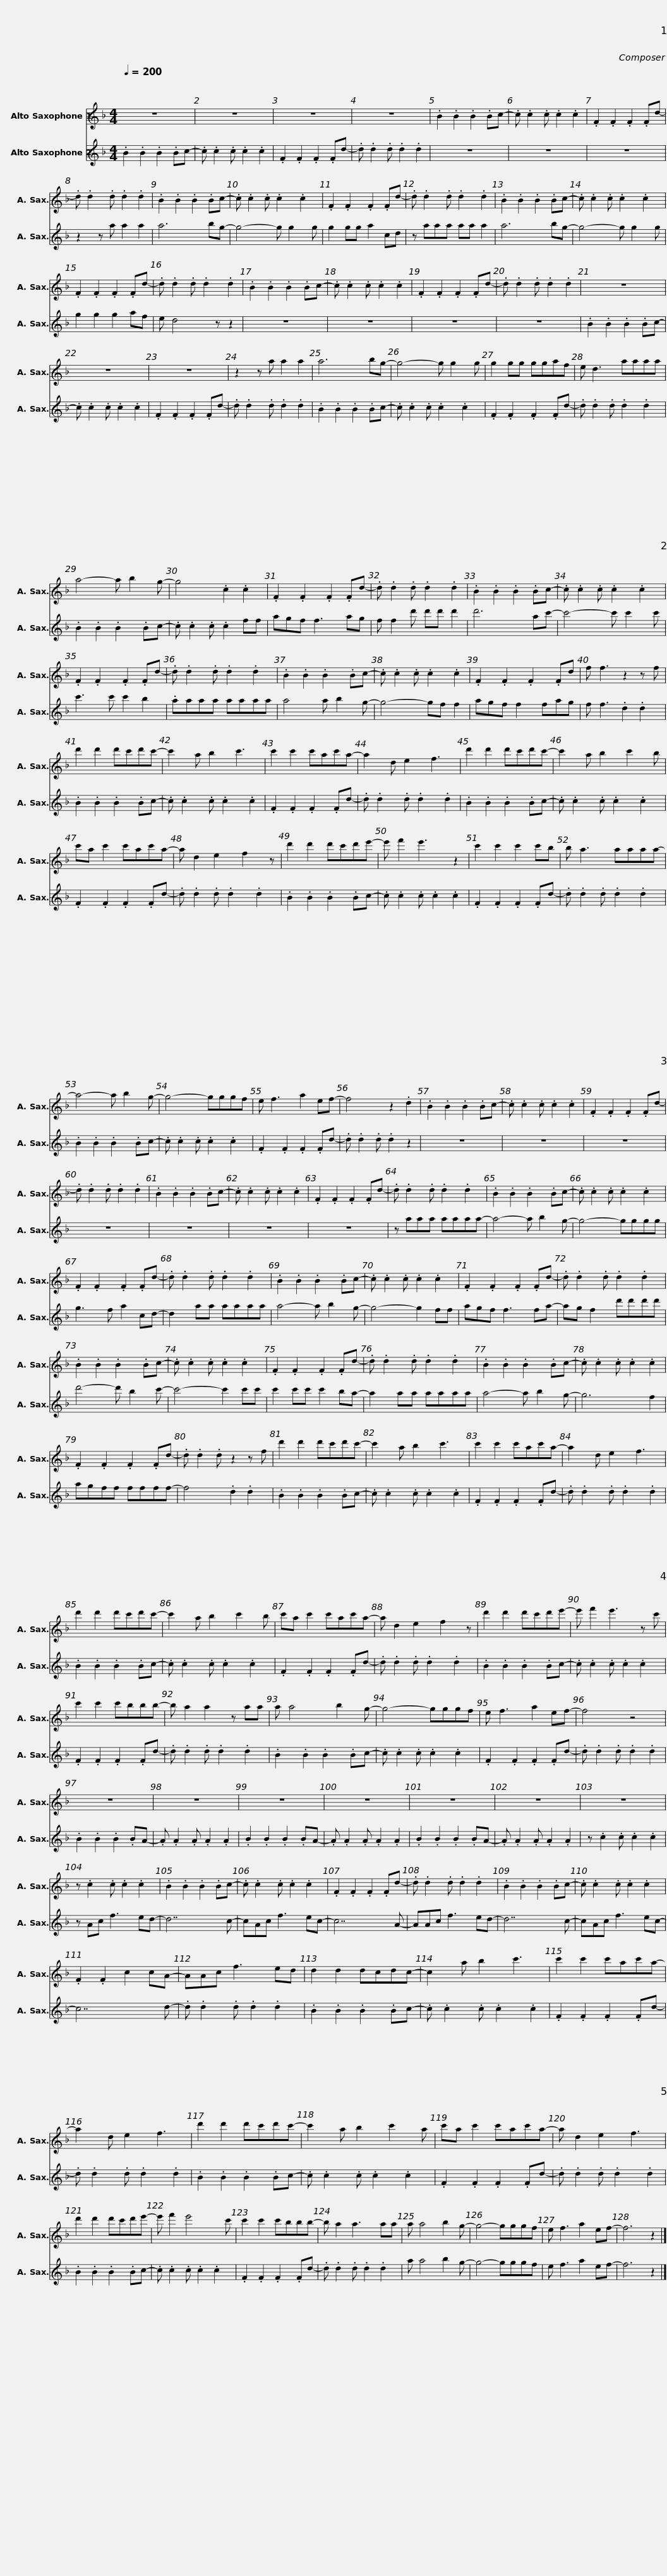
X:1
%%score 1 2
L:1/8
Q:1/4=200
M:4/4
I:linebreak $
K:none
V:1 treble transpose=-9
V:2 treble transpose=-9
V:1
[K:F] z8 | z8 | z8 | z8 |$ .B2 .B2 .B2 .Bc- | %5
 .c .c2 .c .c2 .c2 | .F2 .F2 .F2 .Fd- | .d .d2 .d .d2 .d2 |$ .B2 .B2 .B2 .Bc- | .c .c2 .c .c2 .c2 | %10
 .F2 .F2 .F2 .Fd- | .d .d2 .d .d2 .d2 |$ .B2 .B2 .B2 .Bc- | .c .c2 .c .c2 .c2 | .F2 .F2 .F2 .Fd- | %15
 .d .d2 .d .d2 .d2 |$ .B2 .B2 .B2 .Bc- | .c .c2 .c .c2 .c2 | .F2 .F2 .F2 .Fd- | .d .d2 .d .d2 .d2 |$ %20
 z8 | z8 | z8 | z2 z a a2 a2 |$ a6 bg- | %25
 g4- g g2 g | g2 gg ggaf | e d3 aaaa |$ a4- a b2 g- | g4 .c2 .c2 | %30
 .F2 .F2 .F2 .Fd- | .d .d2 .d .d2 .d2 | .B2 .B2 .B2 .Bc- | .c .c2 .c .c2 .c2 |$ .F2 .F2 .F2 .Fd- | %35
 .d .d2 .d .d2 .d2 | .B2 .B2 .B2 .Bc- | .c .c2 .c .c2 .c2 | .F2 .F2 .F2 .Fd |$ f f3 z2 z f | %40
 d'2 d'2 d'c'd'c'- | c'2 a b2 c'3 | c'2 c'2 c'ac'a- | a2 d e2 f3 |$ d'2 d'2 d'c'd'c'- | %45
 c'2 a b2 c'2 b | c'a c'2 c'ac'a- | a d2 e2 f2 z | d'2 d'2 d'c'd'e'- |$ e' f'2 e'3 z2 | %50
 c'2 c'2 c'2 c'b | b a3 aaaa- | a4- a b2 g- | g4- gggf | e f3 a2 ef- |$ %55
 f4 z2 .d2 | .B2 .B2 .B2 .Bc- | .c .c2 .c .c2 .c2 | .F2 .F2 .F2 .Fd- | .d .d2 .d .d2 .d2 | %60
 .B2 .B2 .B2 .Bc- | .c .c2 .c .c2 .c2 | .F2 .F2 .F2 .Fd- |$ .d .d2 .d .d2 .d2 | .B2 .B2 .B2 .Bc- | %65
 .c .c2 .c .c2 .c2 | .F2 .F2 .F2 .Fd- | .d .d2 .d .d2 .d2 |$ .B2 .B2 .B2 .Bc- | .c .c2 .c .c2 .c2 | %70
 .F2 .F2 .F2 .Fd- | .d .d2 .d .d2 .d2 | .B2 .B2 .B2 .Bc- | .c .c2 .c .c2 .c2 |$ .F2 .F2 .F2 .Fd- | %75
 .d .d2 .d .d2 .d2 | .B2 .B2 .B2 .Bc- | .c .c2 .c .c2 .c2 | .F2 .F2 .F2 .Fd- |$ .d .d2 .d z2 z f | %80
 d'2 d'2 d'c'd'c'- | c'2 a b2 c'3 | c'2 c'2 c'ac'a- | a2 d e2 f3 |$ d'2 d'2 d'c'd'c'- | %85
 c'2 a b2 c'2 b | c'a c'2 c'ac'a- | a d2 e2 f2 z | d'2 d'2 d'c'd'e'- |$ e' f'2 e'3 z c' | %90
 c'2 c'2 c'bbb- | b a2 a2 z aa | a a4 b2 g- | g4- gggf |$ e f3 a2 ef- | %95
 f4 z4 | z8 | z8 | z8 | z8 | %100
 z8 |$ z8 | z8 | z .c2 .c .c2 .c2 | .B2 .B2 .B2 .Bc- | %105
 .c .c2 .c .c2 .c2 | .F2 .F2 .F2 .Fd- | .d .d2 .d .d2 .d2 |$ .B2 .B2 .B2 .Bc- | .c .c2 .c .c2 .c2 | %110
 .F2 .F2 c2 cA- | AAc f3 ed | d2 d2 dcdc- | c2 a b2 c'3 |$ c'2 c'2 c'ac'a- | %115
 a2 d e2 f3 | d'2 d'2 d'c'd'c'- | c'2 a b2 c'2 a | c'a c'2 c'ac'a- |$ a d2 e2 f3 | %120
 d'2 d'2 d'c'd'e'- | e' f'2 e'4 c' | c'2 c'2 c'bbb- | b a2 a3 aa | a a4 b2 g- |$ %125
 g4- gggf | e f3 a2 ef- | f6 z2 |] %128
V:2
[K:F] .B2 .B2 .B2 .Bc- | .c .c2 .c .c2 .c2 | .F2 .F2 .F2 .Fd- | .d .d2 .d .d2 .d2 |$ z8 | %5
 z8 | z8 | z2 z a a2 a2 |$ a6 bg- | g4- g g2 g | %10
 g2 gg a2 cd | z aaa aa a2 |$ a6 bg- | g4- g g2 g | g2 g2 g2 af | %15
 e d4 z z2 |$ z8 | z8 | z8 | z8 |$ %20
 .B2 .B2 .B2 .Bc- | .c .c2 .c .c2 .c2 | .F2 .F2 .F2 .Fd- | .d .d2 .d .d2 .d2 |$ .B2 .B2 .B2 .Bc- | %25
 .c .c2 .c .c2 .c2 | .F2 .F2 .F2 .Fd- | .d .d2 .d .d2 .d2 |$ .B2 .B2 .B2 .Bc- | .c .c2 .c .c2 ff | %30
 agf f3 ag | f f2 d' d'd' d'2 | d'6 ac'- | c'4- c' c'2 c' |$ c'3 c' c'2 b2 | %35
 .aaaa aaaa | a4 a b2 g- | g4- gf f2 | agf f2 fag |$ f f3 .d2 .d2 | %40
 .B2 .B2 .B2 .Bc- | .c .c2 .c .c2 .c2 | .F2 .F2 .F2 .Fd- | .d .d2 .d .d2 .d2 |$ .B2 .B2 .B2 .Bc- | %45
 .c .c2 .c .c2 .c2 | .F2 .F2 .F2 .Fd- | .d .d2 .d .d2 .d2 | .B2 .B2 .B2 .Bc- |$ .c .c2 .c .c2 .c2 | %50
 .F2 .F2 .F2 .Fd- | .d .d2 .d .d2 .d2 | .B2 .B2 .B2 .Bc- | .c .c2 .c .c2 .c2 | .F2 .F2 .F2 .Fd- |$ %55
 .d .d2 .d .d2 z2 | z8 | z8 | z8 | z8 | %60
 z8 | z8 | z8 |$ z aaa aaaa- | a4- a b2 g- | %65
 g4- gggg | g3 f a2 cd- | d2 aa aaaa |$ a4- a b2 g- | g4- g2 ff | %70
 agf f3 fa- | ag f2 d'd'd'd' | d'4- d' b2 c'- | c'4- c'2 c'c' |$ c'2 c'c' c'2 ba- | %75
 a2 aa aaaa | a4- a b2 g- | g6 f2 | agff ffff- |$ f4 .d2 .d2 | %80
 .B2 .B2 .B2 .Bc- | .c .c2 .c .c2 .c2 | .F2 .F2 .F2 .Fd- | .d .d2 .d .d2 .d2 |$ .B2 .B2 .B2 .Bc- | %85
 .c .c2 .c .c2 .c2 | .F2 .F2 .F2 .Fd- | .d .d2 .d .d2 .d2 | .B2 .B2 .B2 .Bc- |$ .c .c2 .c .c2 .c2 | %90
 .F2 .F2 .F2 .Fd- | .d .d2 .d .d2 .d2 | .B2 .B2 .B2 .Bc- | .c .c2 .c .c2 .c2 |$ .F2 .F2 .F2 .Fd- | %95
 .d .d2 .d .d2 .d2 | .B2 .B2 .B2 .BA- | .A .A2 .A .A2 .A2 | .B2 .B2 .B2 .BA- | .A .A2 .A .A2 .A2 | %100
 .B2 .B2 .B2 .BA- |$ .A .A2 .A .A2 .A2 | z .c2 .c .c2 .c2 | z Ac f3 ed- | d7 c- | %105
 cAc f3 ec- | c7 A- | AAc f3 ed- |$ d7 c- | cAc f3 ec- | %110
 c7 d- | .d .d2 .d .d2 .d2 | .B2 .B2 .B2 .Bc- | .c .c2 .c .c2 .c2 |$ .F2 .F2 .F2 .Fd- | %115
 .d .d2 .d .d2 .d2 | .B2 .B2 .B2 .Bc- | .c .c2 .c .c2 .c2 | .F2 .F2 .F2 .Fd- |$ .d .d2 .d .d2 .d2 | %120
 .B2 .B2 .B2 .Bc- | .c .c2 .c .c2 .c2 | .F2 .F2 .F2 .Fd- | .d .d2 .d .d2 .d2 | a a4 b2 g- |$ %125
 g4- gggf | e f3 a2 ef- | f6 z2 |] %128
